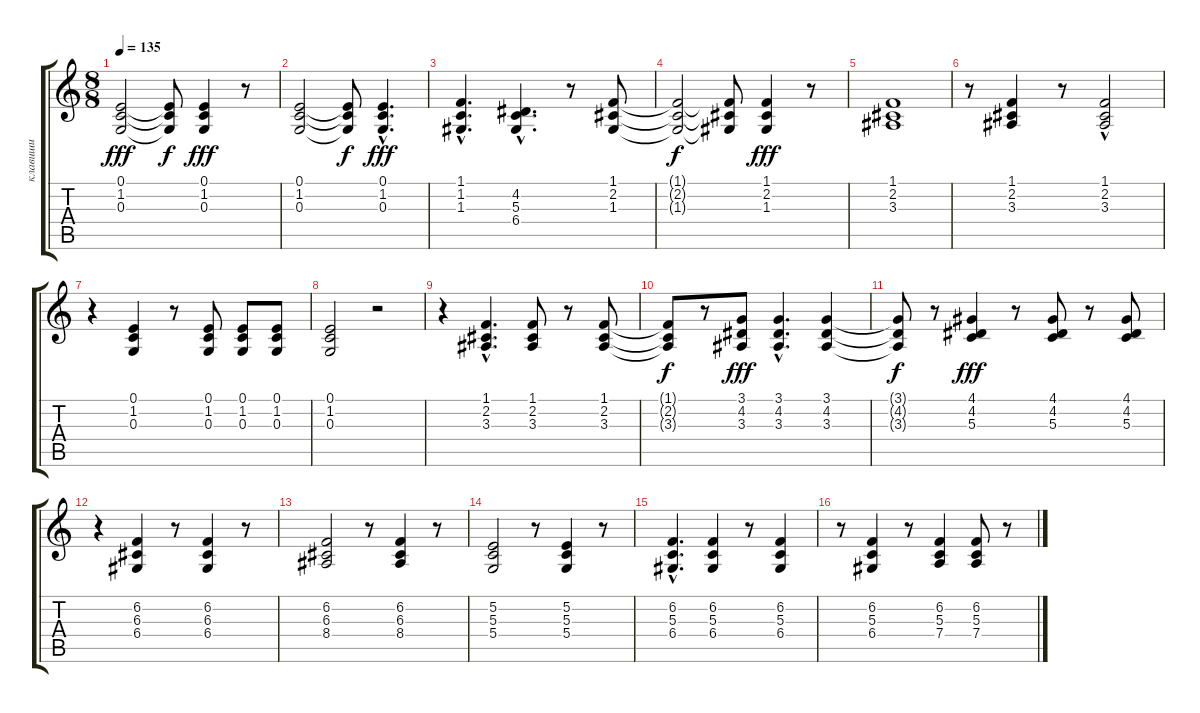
\track ("клавиши" "клавиши") {instrument electricpiano1}
\staff {score tabs}
\tuning (E4 B3 G3 D3 A2 E2) {hide}
\ts (8 8)
\tempo 135
\clef g2
\ks c
(0.1 1.2 0.3).2{dy fff} (0.1{t} 1.2{t} 0.3{t}).8{dy f} (0.1 1.2 0.3).4{dy fff} r.8 |
(0.1 1.2 0.3).2 (0.1{t} 1.2{t} 0.3{t}).8{dy f} (0.1{hac} 1.2 0.3{hac}).4{d dy fff} |
(1.1 1.2{hac} 1.3{hac}).4{d} (4.2{hac} 5.3{hac} 6.4{hac}).4{d} r.8 (1.1 2.2 1.3).8 |
(1.1{t} 2.2{t} 1.3{t}).2{dy f} (1.1{t} 2.2{t} 1.3{t}).8 (1.1 2.2 1.3).4{dy fff} r.8 |
(1.1 2.2 3.3).1 |
r.8 (1.1 2.2 3.3).4 r.8 (1.1{hac} 2.2{hac} 3.3).2 |
r.4 (0.1 1.2 0.3).4 r.8 (0.1 1.2 0.3).8 (0.1 1.2 0.3).8 (0.1 1.2 0.3).8 |
(0.1 1.2 0.3).2 r.2 |
r.4 (1.1{hac} 2.2{hac} 3.3).4{d} (1.1 2.2 3.3).8 r.8 (1.1 2.2 3.3).8 |
(1.1{t} 2.2{t} 3.3{t}).8{dy f} r.8 (3.1 4.2 3.3).8{dy fff} (3.1{hac} 4.2{hac} 3.3{hac}).4{d} (3.1 4.2 3.3).4 |
(3.1{t} 4.2{t} 3.3{t}).8{dy f} r.8 (4.1 4.2 5.3).4{dy fff} r.8 (4.1 4.2 5.3).8 r.8 (4.1 4.2 5.3).8 |
r.4 (6.2 6.3 6.4).4 r.8 (6.2 6.3 6.4).4 r.8 |
(6.2 6.3 8.4).2 r.8 (6.2 6.3 8.4).4 r.8 |
(5.2 5.3 5.4).2 r.8 (5.2 5.3 5.4).4 r.8 |
(6.2{hac} 5.3{hac} 6.4{hac}).4{d} (6.2 5.3 6.4).4 r.8 (6.2 5.3 6.4).4 |
r.8 (6.2 5.3 6.4).4 r.8 (6.2 5.3 7.4).4 (6.2 5.3 7.4).8 r.8
